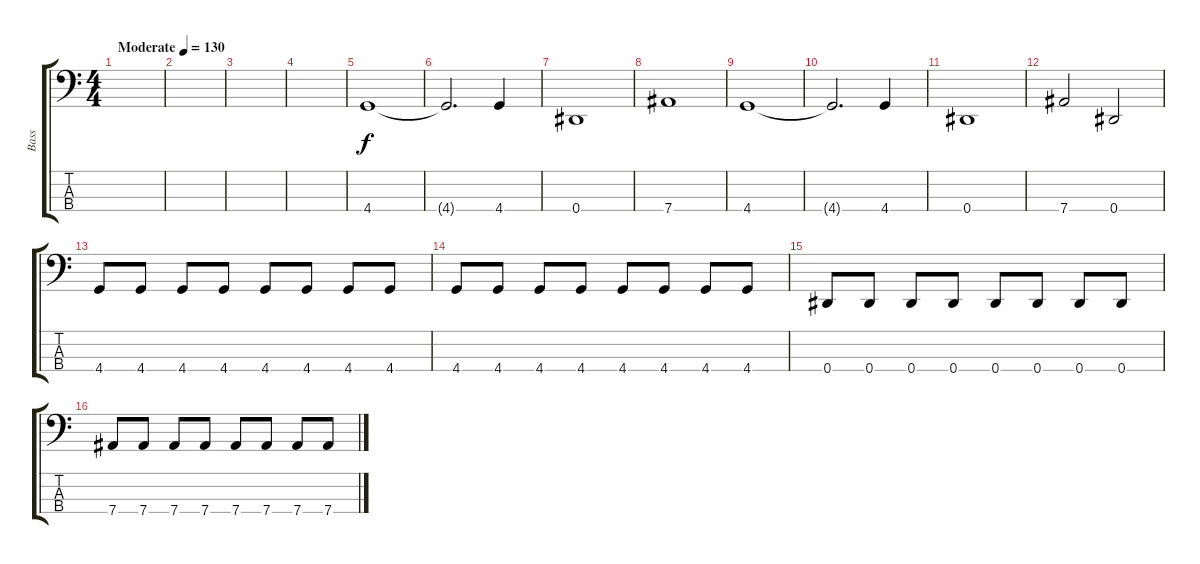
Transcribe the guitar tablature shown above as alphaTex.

\track ("Bass" "Bass") {instrument electricbassfinger}
\staff {score tabs}
\tuning (Gb2 Db2 Ab1 Eb1) {hide}
\ts (4 4)
\tempo (130 "Moderate")
\clef f4
\ks c
|
|
|
|
4.4.1 |
4.4{t}.2{d} 4.4.4 |
0.4.1 |
7.4.1 |
4.4.1 |
4.4{t}.2{d} 4.4.4 |
0.4.1 |
7.4.2 0.4.2 |
4.4.8 4.4.8 4.4.8 4.4.8 4.4.8 4.4.8 4.4.8 4.4.8 |
4.4.8 4.4.8 4.4.8 4.4.8 4.4.8 4.4.8 4.4.8 4.4.8 |
0.4.8 0.4.8 0.4.8 0.4.8 0.4.8 0.4.8 0.4.8 0.4.8 |
7.4.8 7.4.8 7.4.8 7.4.8 7.4.8 7.4.8 7.4.8 7.4.8
